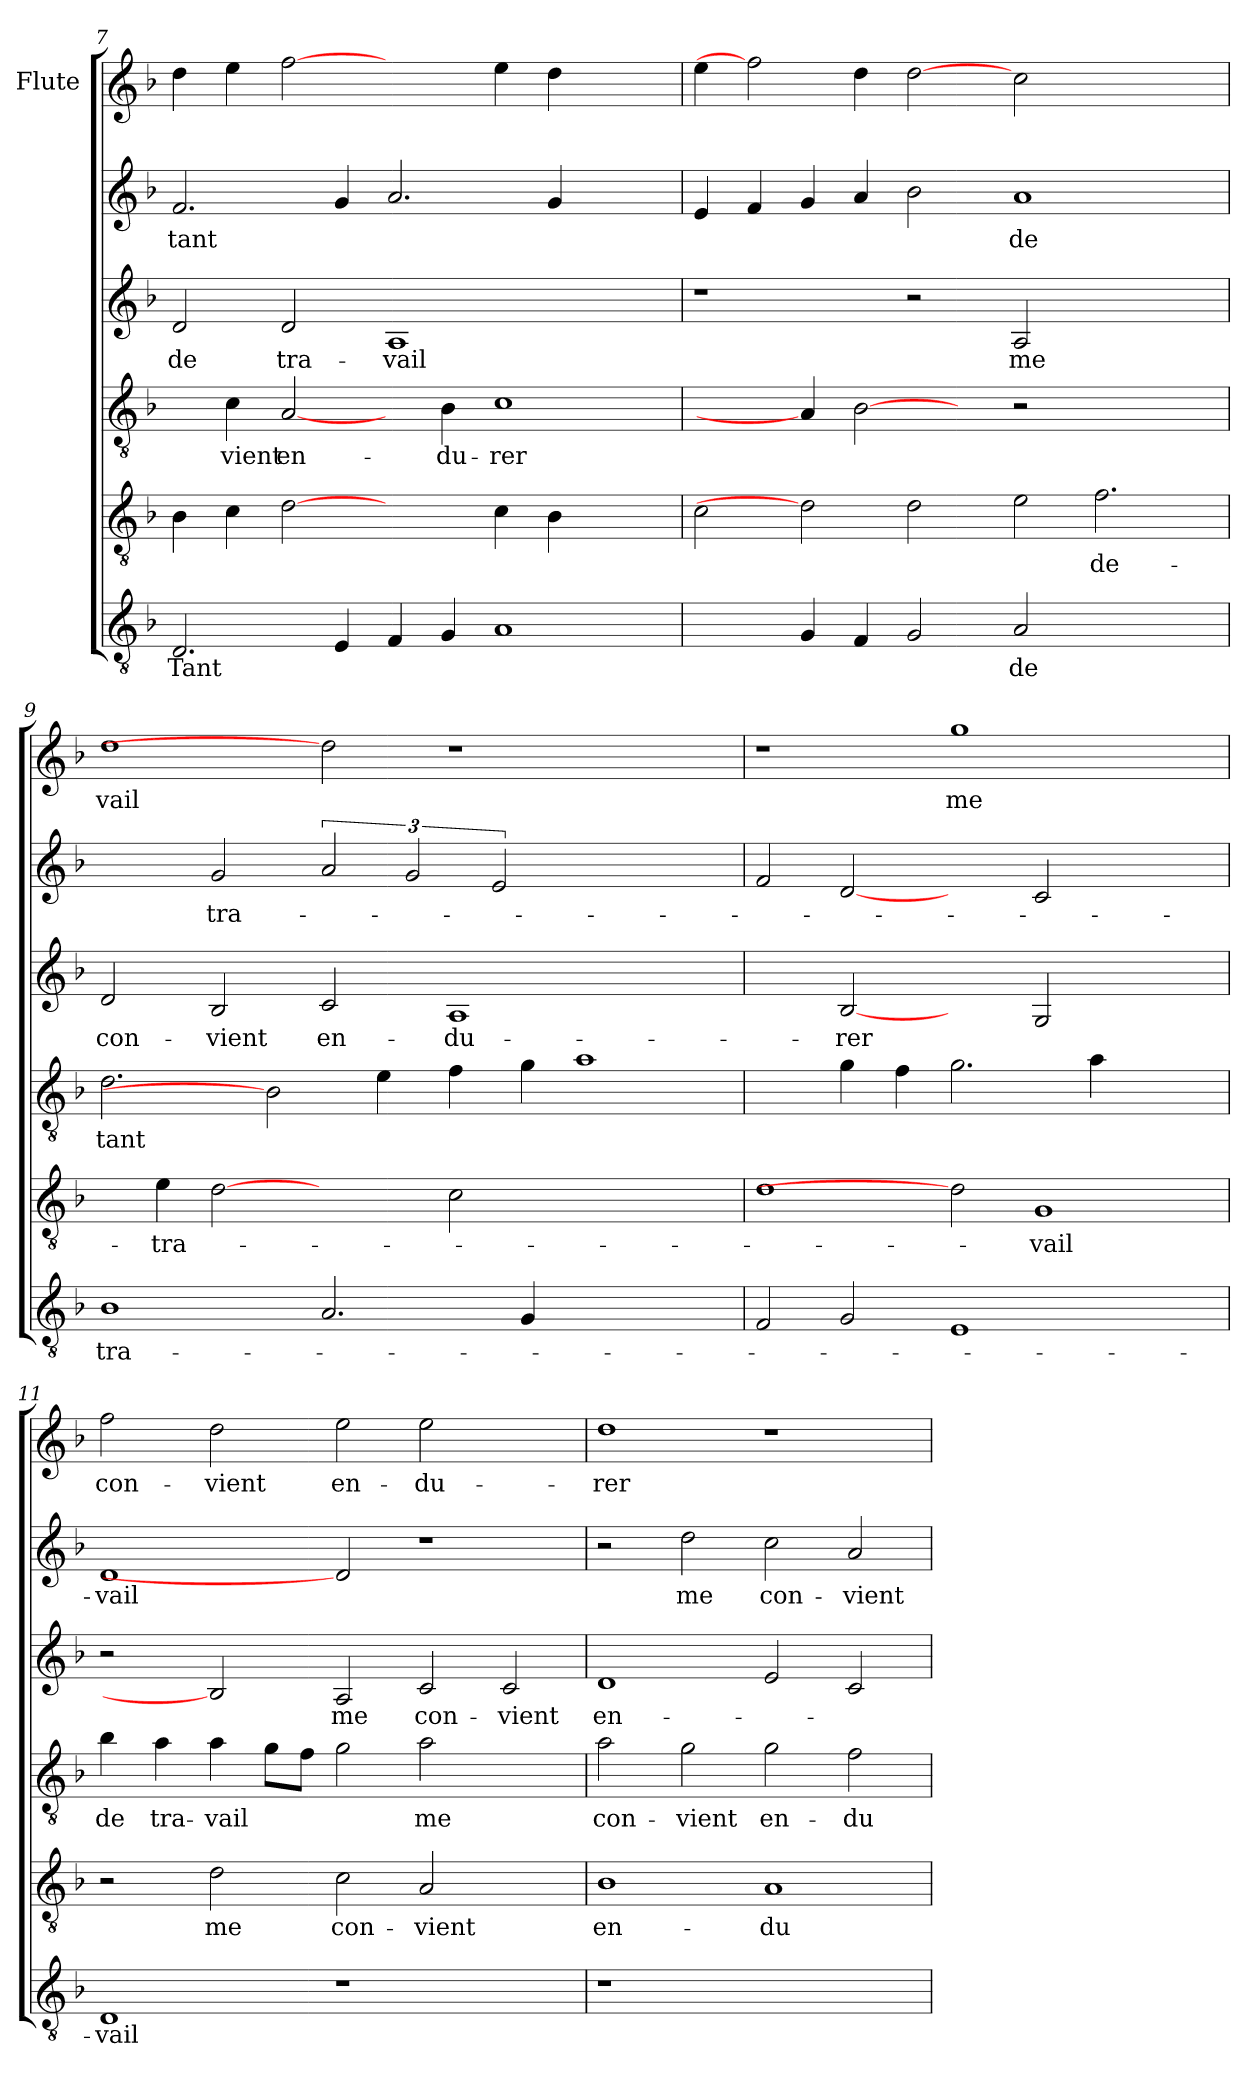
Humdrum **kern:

**kern	**text	**kern	**text	**kern	**text	**kern	**text	**kern	**text	**kern	**text
*part6	*part6	*part5	*part5	*part4	*part4	*part3	*part3	*part2	*part2	*part1	*part1
*staff6	*staff6	*staff5	*staff5	*staff4	*staff4	*staff3	*staff3	*staff2	*staff2	*staff1	*staff1
*	*	*	*	*	*	*	*	*	*	*I"Flute	*
*clefGv2	*	*clefGv2	*	*clefGv2	*	*clefG2	*	*clefG2	*	*clefG2	*
*k[b-]	*	*k[b-]	*	*k[b-]	*	*k[b-]	*	*k[b-]	*	*k[b-]	*
*F:	*	*F:	*	*F:	*	*F:	*	*F:	*	*F:	*
=7	=7	=7	=7	=7	=7	=7	=7	=7	=7	=7	=7
!	!LO:LY:b	!	!	!	!	!	!LO:LY:b	!	!LO:LY:b	!	!
2.D/	Tant	4B-\	.	4d\yy	.	2d/	de	2.f/	tant	4dd\	.
!	!	!	!	!	!LO:LY:b	!	!	!	!	!	!
.	.	4c\	.	4c\	-vient	.	.	.	.	4ee\	.
!	!	!	!	!	!LO:LY:b	!	!LO:LY:b	!	!	!	!
.	.	[2d	.	[2A/	en-	2d/	tra-	.	.	[2ff	.
4E/	.	.	.	.	.	.	.	4g/	.	.	.
!	!	!	!	!	!	!	!LO:LY:b	!	!	!	!
4F/	.	2ryy	.	4ryy	.	1A	-vail	2.a/	.	2ryy	.
!	!	!	!	!	!LO:LY:b	!	!	!	!	!	!
4G/	.	.	.	4B-\	-du-	.	.	.	.	.	.
!	!	!	!	!	!LO:LY:b	!	!	!	!	!	!
1A	.	4c\	.	1c	-rer	.	.	.	.	4ee\	.
.	.	4B-\	.	.	.	.	.	4g/	.	4dd\	.
.	.	2ryy	.	.	.	2ryy	.	2ryy	.	2ryy	.
=8	=8	=8	=8	=8	=8	=8	=8	=8	=8	=8	=8
2A/yy	.	2c\	.	2c\yy	.	1r	.	4e/	.	4ee\	.
.	.	.	.	.	.	.	.	4f/	.	2ff]	.
4G/	.	2d]	.	4A/]	.	.	.	4g/	.	.	.
4F/	.	.	.	[2B-	.	.	.	4a/	.	4dd\	.
2G/	.	2d\	.	.	.	2r	.	2b-\	.	[2dd	.
.	.	.	.	4ryy	.	.	.	.	.	.	.
!	!LO:LY:b	!	!	!	!	!	!LO:LY:b	!	!LO:LY:b	!	!
2A/	de	2e\	.	2r	.	2A/	me	1a	de	2cc\	.
!	!	!	!LO:LY:b	!	!	!	!	!	!	!	!
2.ryy	.	2.f\	de-	2.ryy	.	2.ryy	.	.	.	2.ryy	.
.	.	.	.	.	.	.	.	4ryy	.	.	.
!!LO:PB:g=z
=9	=9	=9	=9	=9	=9	=9	=9	=9	=9	=9	=9
!	!LO:LY:b	!	!	!	!LO:LY:b	!	!LO:LY:b	!	!	!	!LO:LY:b
1B-	tra-	4f\yy	.	2.d\	tant	2d/	con-	2a/yy	.	1dd	-vail
!	!	!	!LO:LY:b	!	!	!	!	!	!	!	!
.	.	4e\	-tra-	.	.	.	.	.	.	.	.
!	!	!	!	!	!	!	!LO:LY:b	!	!LO:LY:b	!	!
.	.	[2d	.	.	.	2B-/	-vient	2g/	tra-	.	.
.	.	.	.	2B-]	.	.	.	.	.	.	.
!	!	!	!	!	!	!	!LO:LY:b	!	!	!	!
2.A/	.	2ryy	.	.	.	2c/	en-	3a/	.	2dd]	.
.	.	.	.	4e\	.	.	.	.	.	.	.
.	.	.	.	.	.	.	.	3g/	.	.	.
!	!	!	!	!	!	!	!LO:LY:b	!	!	!	!
.	.	2c\	.	4f\	.	1A	-du-	.	.	1r	.
.	.	.	.	.	.	.	.	3e/	.	.	.
4G/	.	.	.	4g\	.	.	.	.	.	.	.
1ryy	.	1ryy	.	1a	.	.	.	1ryy	.	.	.
.	.	.	.	.	.	2ryy	.	.	.	2ryy	.
=10	=10	=10	=10	=10	=10	=10	=10	=10	=10	=10	=10
2F/	.	1d	.	2a\yy	.	2A/yy	.	2f/	.	1r	.
!	!	!	!	!	!	!	!LO:LY:b	!	!	!	!
2G/	.	.	.	4g\	.	[2B-	-rer	[2d	.	.	.
.	.	.	.	4f\	.	.	.	.	.	.	.
!	!	!	!	!	!	!	!	!	!	!	!LO:LY:b
1E	.	2d]	.	2.g\	.	2ryy	.	2ryy	.	1gg	me
!	!	!	!LO:LY:b	!	!	!	!	!	!	!	!
.	.	1G	-vail	.	.	2G/	.	2c/	.	.	.
.	.	.	.	4a\	.	.	.	.	.	.	.
2ryy	.	.	.	2ryy	.	2ryy	.	2ryy	.	2ryy	.
=11	=11	=11	=11	=11	=11	=11	=11	=11	=11	=11	=11
!	!LO:LY:b	!	!	!	!LO:LY:b	!	!	!	!LO:LY:b	!	!LO:LY:b
1D	-vail	2r	.	4b-\	de	2r	.	1d	-vail	2ff\	con-
!	!	!	!	!	!LO:LY:b	!	!	!	!	!	!
.	.	.	.	4a\	tra-	.	.	.	.	.	.
!	!	!	!LO:LY:b	!	!LO:LY:b	!	!	!	!	!	!LO:LY:b
.	.	2d\	me	4a\	-vail	2B-]	.	.	.	2dd\	-vient
.	.	.	.	8g\L	.	.	.	.	.	.	.
.	.	.	.	8f\J	.	.	.	.	.	.	.
!	!	!	!LO:LY:b	!	!	!	!LO:LY:b	!	!	!	!LO:LY:b
1r	.	2c\	con-	2g\	.	2A/	me	2d]	.	2ee\	en-
!	!	!	!LO:LY:b	!	!LO:LY:b	!	!LO:LY:b	!	!	!	!LO:LY:b
.	.	2A/	-vient	2a\	me	2c/	con-	1r	.	2ee\	-du-
!	!	!	!	!	!	!	!LO:LY:b	!	!	!	!
2ryy	.	2ryy	.	2ryy	.	2c/	-vient	.	.	2ryy	.
=12	=12	=12	=12	=12	=12	=12	=12	=12	=12	=12	=12
!	!	!	!LO:LY:b	!	!LO:LY:b	!	!LO:LY:b	!	!	!	!LO:LY:b
1r	.	1B-	en-	2a\	con-	1d	en-	2r	.	1dd	-rer
!	!	!	!	!	!LO:LY:b	!	!	!	!LO:LY:b	!	!
.	.	.	.	2g\	-vient	.	.	2dd\	me	.	.
!	!	!	!LO:LY:b	!	!LO:LY:b	!	!	!	!LO:LY:b	!	!
1ryy	.	1A	-du-	2g\	en-	2e/	.	2cc\	con-	1r	.
!	!	!	!	!	!LO:LY:b	!	!	!	!LO:LY:b	!	!
.	.	.	.	2f\	-du-	2c/	.	2a/	-vient	.	.
=	=	=	=	=	=	=	=	=	=	=	=
*-	*-	*-	*-	*-	*-	*-	*-	*-	*-	*-	*-
